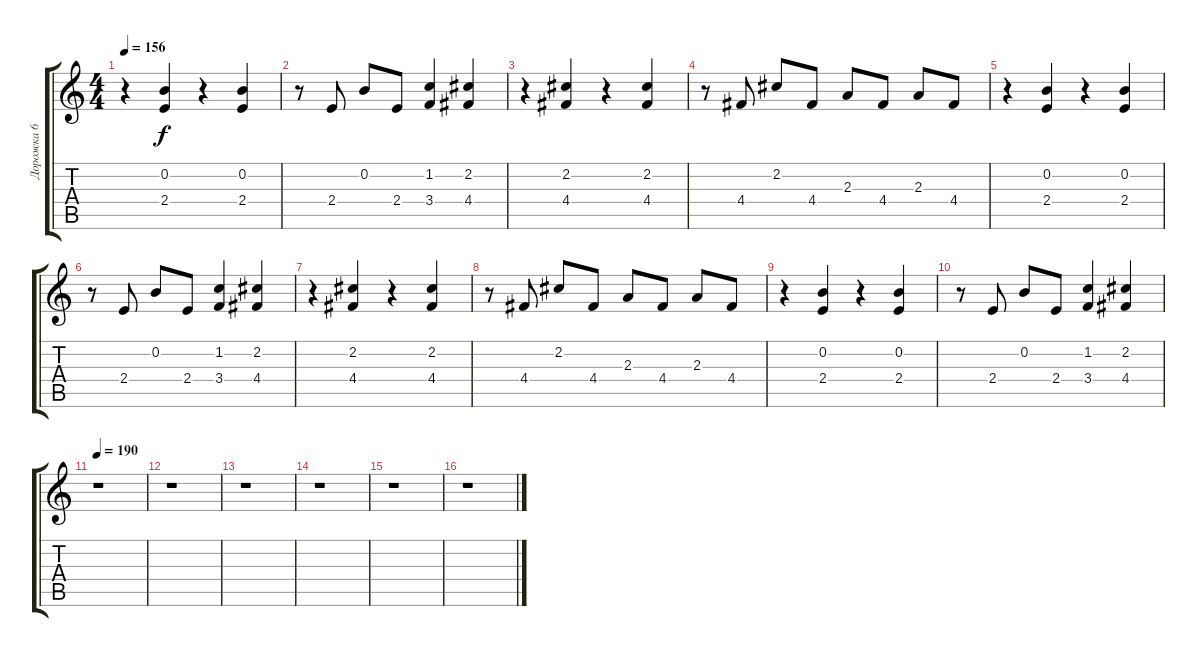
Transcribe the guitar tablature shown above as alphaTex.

\track ("Дорожка 6" "Дорожка 6") {instrument overdrivenguitar}
\staff {score tabs}
\tuning (E4 B3 G3 D3 A2 E2) {hide}
\ts (4 4)
\tempo 156
\clef g2
\ks c
r.4{dy f} (0.2 2.4).4 r.4 (0.2 2.4).4 |
r.8 2.4.8 0.2.8 2.4.8 (1.2 3.4).4 (2.2 4.4).4 |
r.4 (2.2 4.4).4 r.4 (2.2 4.4).4 |
r.8 4.4.8 2.2.8 4.4.8 2.3.8 4.4.8 2.3.8 4.4.8 |
r.4 (0.2 2.4).4 r.4 (0.2 2.4).4 |
r.8 2.4.8 0.2.8 2.4.8 (1.2 3.4).4 (2.2 4.4).4 |
r.4 (2.2 4.4).4 r.4 (2.2 4.4).4 |
r.8 4.4.8 2.2.8 4.4.8 2.3.8 4.4.8 2.3.8 4.4.8 |
r.4 (0.2 2.4).4 r.4 (0.2 2.4).4 |
r.8 2.4.8 0.2.8 2.4.8 (1.2 3.4).4 (2.2 4.4).4 |
\tempo 190
r.1 |
r.1 |
r.1 |
r.1 |
r.1 |
r.1
